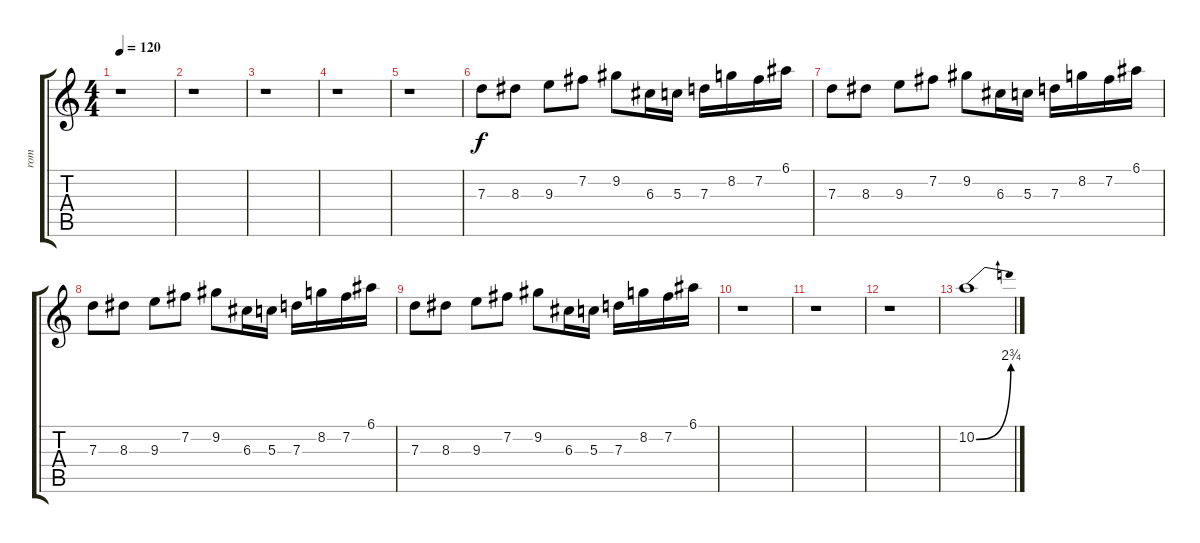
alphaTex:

\track ("rom" "rom") {instrument distortionguitar}
\staff {score tabs}
\tuning (E4 B3 G3 D3 A2 E2) {hide}
\ts (4 4)
\tempo 120
\clef g2
\ks c
r.1{dy f} |
r.1 |
r.1 |
r.1 |
r.1 |
7.3.8 8.3.8 9.3.8 7.2.8 9.2.8 6.3.16 5.3.16 7.3.16 8.2.16 7.2.16 6.1.16 |
7.3.8 8.3.8 9.3.8 7.2.8 9.2.8 6.3.16 5.3.16 7.3.16 8.2.16 7.2.16 6.1.16 |
7.3.8 8.3.8 9.3.8 7.2.8 9.2.8 6.3.16 5.3.16 7.3.16 8.2.16 7.2.16 6.1.16 |
7.3.8 8.3.8 9.3.8 7.2.8 9.2.8 6.3.16 5.3.16 7.3.16 8.2.16 7.2.16 6.1.16 |
r.1 |
r.1 |
r.1 |
10.2{be (bend 0 0 60 11)}.1
